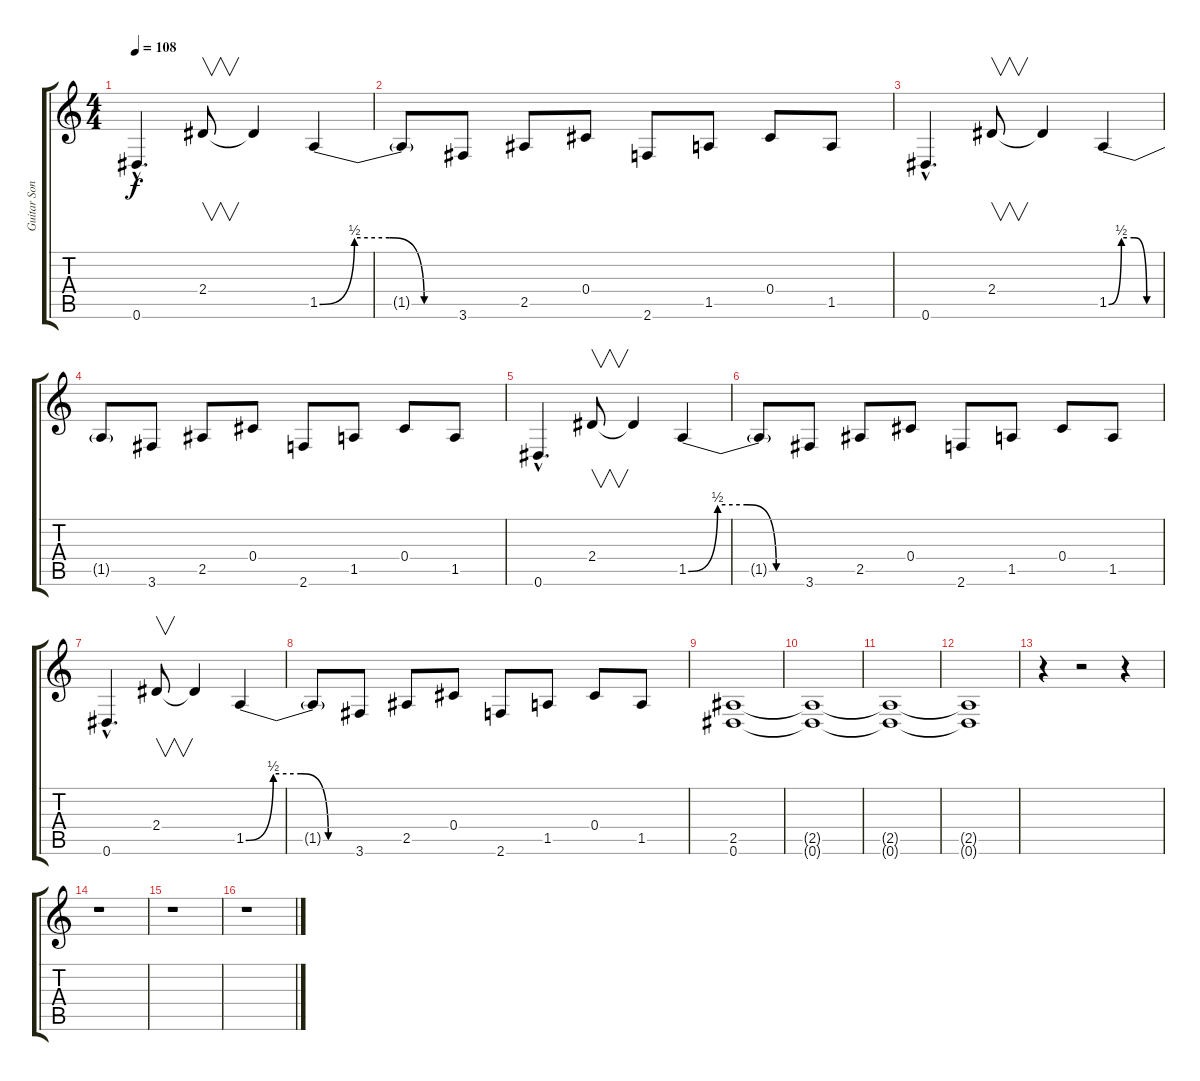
\track ("Guitar Son clair" "Guitar Son") {instrument electricguitarclean}
\staff {score tabs}
\tuning (Eb4 Bb3 Gb3 Db3 Ab2 Eb2) {hide}
\ts (4 4)
\tempo 108
\clef g2
\ks c
0.6{hac}.4{d dy f} 2.4.8{v} 2.4{t}.4 1.5{be (custom 0 0 15 2 30 2 45 0 60 0)}.4 |
1.5{t}.8 3.6.8 2.5.8 0.4.8 2.6.8 1.5.8 0.4.8 1.5.8 |
0.6{hac}.4{d} 2.4.8{v} 2.4{t}.4 1.5{be (custom 0 0 15 2 30 2 45 0 60 0)}.4 |
1.5{t}.8 3.6.8 2.5.8 0.4.8 2.6.8 1.5.8 0.4.8 1.5.8 |
0.6{hac}.4{d} 2.4.8{v} 2.4{t}.4 1.5{be (custom 0 0 15 2 30 2 45 0 60 0)}.4 |
1.5{t}.8 3.6.8 2.5.8 0.4.8 2.6.8 1.5.8 0.4.8 1.5.8 |
0.6{hac}.4{d} 2.4.8{v} 2.4{t}.4 1.5{be (custom 0 0 15 2 30 2 45 0 60 0)}.4 |
1.5{t}.8 3.6.8 2.5.8 0.4.8 2.6.8 1.5.8 0.4.8 1.5.8 |
(2.5 0.6).1 |
(2.5{t} 0.6{t}).1 |
(2.5{t} 0.6{t}).1 |
(2.5{t} 0.6{t}).1 |
r.4 r.2 r.4 |
r.1 |
r.1 |
r.1
